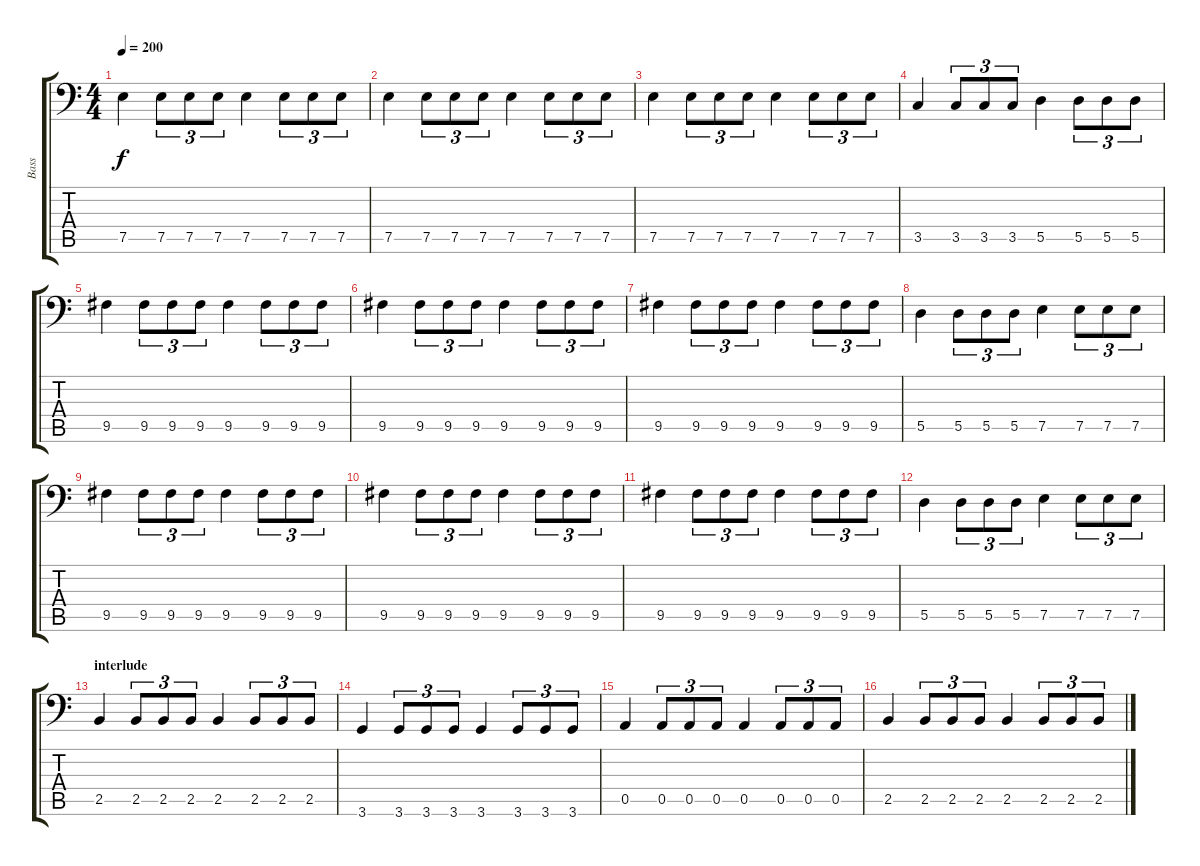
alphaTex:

\track ("Bass" "Bass") {instrument electricbassfinger}
\staff {score tabs}
\tuning (E3 B2 G2 D2 A1 E1) {hide}
\ts (4 4)
\tempo 200
\clef f4
\ks c
7.5.4{dy f} 7.5.8{tu (3 2)} 7.5.8{tu (3 2)} 7.5.8{tu (3 2)} 7.5.4 7.5.8{tu (3 2)} 7.5.8{tu (3 2)} 7.5.8{tu (3 2)} |
7.5.4 7.5.8{tu (3 2)} 7.5.8{tu (3 2)} 7.5.8{tu (3 2)} 7.5.4 7.5.8{tu (3 2)} 7.5.8{tu (3 2)} 7.5.8{tu (3 2)} |
7.5.4 7.5.8{tu (3 2)} 7.5.8{tu (3 2)} 7.5.8{tu (3 2)} 7.5.4 7.5.8{tu (3 2)} 7.5.8{tu (3 2)} 7.5.8{tu (3 2)} |
3.5.4 3.5.8{tu (3 2)} 3.5.8{tu (3 2)} 3.5.8{tu (3 2)} 5.5.4 5.5.8{tu (3 2)} 5.5.8{tu (3 2)} 5.5.8{tu (3 2)} |
9.5.4 9.5.8{tu (3 2)} 9.5.8{tu (3 2)} 9.5.8{tu (3 2)} 9.5.4 9.5.8{tu (3 2)} 9.5.8{tu (3 2)} 9.5.8{tu (3 2)} |
9.5.4 9.5.8{tu (3 2)} 9.5.8{tu (3 2)} 9.5.8{tu (3 2)} 9.5.4 9.5.8{tu (3 2)} 9.5.8{tu (3 2)} 9.5.8{tu (3 2)} |
9.5.4 9.5.8{tu (3 2)} 9.5.8{tu (3 2)} 9.5.8{tu (3 2)} 9.5.4 9.5.8{tu (3 2)} 9.5.8{tu (3 2)} 9.5.8{tu (3 2)} |
5.5.4 5.5.8{tu (3 2)} 5.5.8{tu (3 2)} 5.5.8{tu (3 2)} 7.5.4 7.5.8{tu (3 2)} 7.5.8{tu (3 2)} 7.5.8{tu (3 2)} |
9.5.4 9.5.8{tu (3 2)} 9.5.8{tu (3 2)} 9.5.8{tu (3 2)} 9.5.4 9.5.8{tu (3 2)} 9.5.8{tu (3 2)} 9.5.8{tu (3 2)} |
9.5.4 9.5.8{tu (3 2)} 9.5.8{tu (3 2)} 9.5.8{tu (3 2)} 9.5.4 9.5.8{tu (3 2)} 9.5.8{tu (3 2)} 9.5.8{tu (3 2)} |
9.5.4 9.5.8{tu (3 2)} 9.5.8{tu (3 2)} 9.5.8{tu (3 2)} 9.5.4 9.5.8{tu (3 2)} 9.5.8{tu (3 2)} 9.5.8{tu (3 2)} |
5.5.4 5.5.8{tu (3 2)} 5.5.8{tu (3 2)} 5.5.8{tu (3 2)} 7.5.4 7.5.8{tu (3 2)} 7.5.8{tu (3 2)} 7.5.8{tu (3 2)} |
\section ("" "interlude")
2.5.4 2.5.8{tu (3 2)} 2.5.8{tu (3 2)} 2.5.8{tu (3 2)} 2.5.4 2.5.8{tu (3 2)} 2.5.8{tu (3 2)} 2.5.8{tu (3 2)} |
3.6.4 3.6.8{tu (3 2)} 3.6.8{tu (3 2)} 3.6.8{tu (3 2)} 3.6.4 3.6.8{tu (3 2)} 3.6.8{tu (3 2)} 3.6.8{tu (3 2)} |
0.5.4 0.5.8{tu (3 2)} 0.5.8{tu (3 2)} 0.5.8{tu (3 2)} 0.5.4 0.5.8{tu (3 2)} 0.5.8{tu (3 2)} 0.5.8{tu (3 2)} |
2.5.4 2.5.8{tu (3 2)} 2.5.8{tu (3 2)} 2.5.8{tu (3 2)} 2.5.4 2.5.8{tu (3 2)} 2.5.8{tu (3 2)} 2.5.8{tu (3 2)}
